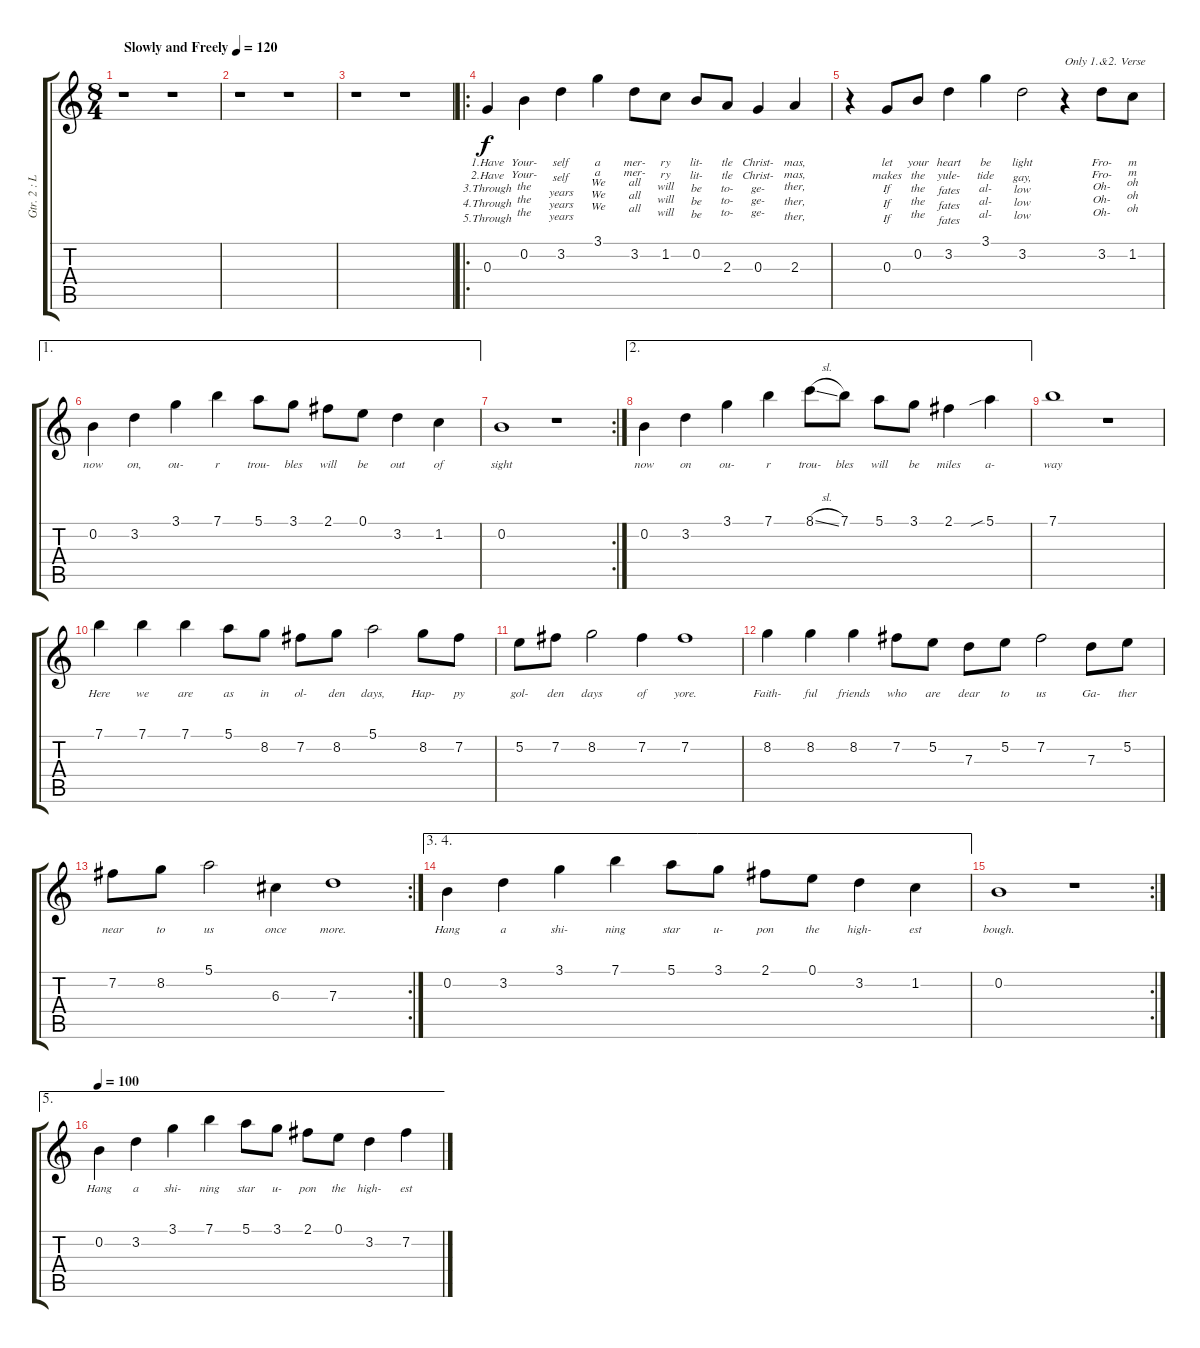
\track ("Gtr. 2 : Lead" "Gtr. 2 : L") {instrument electricguitarjazz}
\staff {score tabs}
\tuning (E4 B3 G3 D3 A2 E2) {hide}
\ts (8 4)
\tempo (120 "Slowly and Freely")
\clef g2
\ks c
r.1{dy f instrument electricguitarjazz} r.1 |
r.1 r.1 |
r.1 r.1 |
\ro
0.3.4{lyrics (0 "1.Have") lyrics (1 "2.Have") lyrics (2 "3.Through") lyrics (3 "4.Through") lyrics (4 "5.Through")} 0.2.4{lyrics (0 "Your-") lyrics (1 "Your-") lyrics (2 "the") lyrics (3 "the") lyrics (4 "the")} 3.2.4{lyrics (0 "self") lyrics (1 "self") lyrics (2 "years") lyrics (3 "years") lyrics (4 "years")} 3.1.4{lyrics (0 "a") lyrics (1 "a") lyrics (2 "We") lyrics (3 "We") lyrics (4 "We")} 3.2.8{lyrics (0 "mer-") lyrics (1 "mer-") lyrics (2 "all") lyrics (3 "all") lyrics (4 "all")} 1.2.8{lyrics (0 "ry") lyrics (1 "ry") lyrics (2 "will") lyrics (3 "will") lyrics (4 "will")} 0.2.8{lyrics (0 "lit-") lyrics (1 "lit-") lyrics (2 "be") lyrics (3 "be") lyrics (4 "be")} 2.3.8{lyrics (0 "tle") lyrics (1 "tle") lyrics (2 "to-") lyrics (3 "to-") lyrics (4 "to-")} 0.3.4{lyrics (0 "Christ-") lyrics (1 "Christ-") lyrics (2 "ge-") lyrics (3 "ge-") lyrics (4 "ge-")} 2.3.4{lyrics (0 "mas,") lyrics (1 "mas,") lyrics (2 "ther,") lyrics (3 "ther,") lyrics (4 "ther,")} |
r.4 0.3.8{lyrics (0 "let") lyrics (1 "makes") lyrics (2 "If") lyrics (3 "If") lyrics (4 "If")} 0.2.8{lyrics (0 "your") lyrics (1 "the") lyrics (2 "the") lyrics (3 "the") lyrics (4 "the")} 3.2.4{lyrics (0 "heart") lyrics (1 "yule-") lyrics (2 "fates") lyrics (3 "fates") lyrics (4 "fates")} 3.1.4{lyrics (0 "be") lyrics (1 "tide") lyrics (2 "al-") lyrics (3 "al-") lyrics (4 "al-")} 3.2.2{lyrics (0 "light") lyrics (1 "gay,") lyrics (2 "low") lyrics (3 "low") lyrics (4 "low")} r.4{txt "Only 1.&2. Verse"} 3.2.8{lyrics (0 "Fro-") lyrics (1 "Fro-") lyrics (2 "Oh-") lyrics (3 "Oh-") lyrics (4 "Oh-")} 1.2.8{lyrics (0 "m") lyrics (1 "m") lyrics (2 "oh") lyrics (3 "oh") lyrics (4 "oh")} |
\ae 1
0.2.4{lyrics (0 "now") lyrics (1 "") lyrics (2 "") lyrics (3 "") lyrics (4 "")} 3.2.4{lyrics (0 "on,") lyrics (1 "") lyrics (2 "") lyrics (3 "") lyrics (4 "")} 3.1.4{lyrics (0 "ou-") lyrics (1 "") lyrics (2 "") lyrics (3 "") lyrics (4 "")} 7.1.4{lyrics (0 "r") lyrics (1 "") lyrics (2 "") lyrics (3 "") lyrics (4 "")} 5.1.8{lyrics (0 "trou-") lyrics (1 "") lyrics (2 "") lyrics (3 "") lyrics (4 "")} 3.1.8{lyrics (0 "bles") lyrics (1 "") lyrics (2 "") lyrics (3 "") lyrics (4 "")} 2.1.8{lyrics (0 "will") lyrics (1 "") lyrics (2 "") lyrics (3 "") lyrics (4 "")} 0.1.8{lyrics (0 "be") lyrics (1 "") lyrics (2 "") lyrics (3 "") lyrics (4 "")} 3.2.4{lyrics (0 "out") lyrics (1 "") lyrics (2 "") lyrics (3 "") lyrics (4 "")} 1.2.4{lyrics (0 "of") lyrics (1 "") lyrics (2 "") lyrics (3 "") lyrics (4 "")} |
\rc 2
0.2.1{lyrics (0 "sight") lyrics (1 "") lyrics (2 "") lyrics (3 "") lyrics (4 "")} r.1 |
\ae 2
0.2.4{lyrics (0 "now") lyrics (1 "") lyrics (2 "") lyrics (3 "") lyrics (4 "")} 3.2.4{lyrics (0 "on") lyrics (1 "") lyrics (2 "") lyrics (3 "") lyrics (4 "")} 3.1.4{lyrics (0 "ou-") lyrics (1 "") lyrics (2 "") lyrics (3 "") lyrics (4 "")} 7.1.4{lyrics (0 "r") lyrics (1 "") lyrics (2 "") lyrics (3 "") lyrics (4 "")} 8.1{sl}.8{lyrics (0 "trou-") lyrics (1 "") lyrics (2 "") lyrics (3 "") lyrics (4 "")} 7.1.8{lyrics (0 "bles") lyrics (1 "") lyrics (2 "") lyrics (3 "") lyrics (4 "")} 5.1.8{lyrics (0 "will") lyrics (1 "") lyrics (2 "") lyrics (3 "") lyrics (4 "")} 3.1.8{lyrics (0 "be") lyrics (1 "") lyrics (2 "") lyrics (3 "") lyrics (4 "")} 2.1.4{lyrics (0 "miles") lyrics (1 "") lyrics (2 "") lyrics (3 "") lyrics (4 "")} 5.1{sib}.4{lyrics (0 "a-") lyrics (1 "") lyrics (2 "") lyrics (3 "") lyrics (4 "")} |
7.1.1{lyrics (0 "way") lyrics (1 "") lyrics (2 "") lyrics (3 "") lyrics (4 "")} r.1 |
7.1.4{lyrics (0 "Here") lyrics (1 "") lyrics (2 "") lyrics (3 "") lyrics (4 "")} 7.1.4{lyrics (0 "we") lyrics (1 "") lyrics (2 "") lyrics (3 "") lyrics (4 "")} 7.1.4{lyrics (0 "are") lyrics (1 "") lyrics (2 "") lyrics (3 "") lyrics (4 "")} 5.1.8{lyrics (0 "as") lyrics (1 "") lyrics (2 "") lyrics (3 "") lyrics (4 "")} 8.2.8{lyrics (0 "in") lyrics (1 "") lyrics (2 "") lyrics (3 "") lyrics (4 "")} 7.2.8{lyrics (0 "ol-") lyrics (1 "") lyrics (2 "") lyrics (3 "") lyrics (4 "")} 8.2.8{lyrics (0 "den") lyrics (1 "") lyrics (2 "") lyrics (3 "") lyrics (4 "")} 5.1.2{lyrics (0 "days,") lyrics (1 "") lyrics (2 "") lyrics (3 "") lyrics (4 "")} 8.2.8{lyrics (0 "Hap-") lyrics (1 "") lyrics (2 "") lyrics (3 "") lyrics (4 "")} 7.2.8{lyrics (0 "py") lyrics (1 "") lyrics (2 "") lyrics (3 "") lyrics (4 "")} |
5.2.8{lyrics (0 "gol-") lyrics (1 "") lyrics (2 "") lyrics (3 "") lyrics (4 "")} 7.2.8{lyrics (0 "den") lyrics (1 "") lyrics (2 "") lyrics (3 "") lyrics (4 "")} 8.2.2{lyrics (0 "days") lyrics (1 "") lyrics (2 "") lyrics (3 "") lyrics (4 "")} 7.2.4{lyrics (0 "of") lyrics (1 "") lyrics (2 "") lyrics (3 "") lyrics (4 "")} 7.2.1{lyrics (0 "yore.") lyrics (1 "") lyrics (2 "") lyrics (3 "") lyrics (4 "")} |
8.2.4{lyrics (0 "Faith-") lyrics (1 "") lyrics (2 "") lyrics (3 "") lyrics (4 "")} 8.2.4{lyrics (0 "ful") lyrics (1 "") lyrics (2 "") lyrics (3 "") lyrics (4 "")} 8.2.4{lyrics (0 "friends") lyrics (1 "") lyrics (2 "") lyrics (3 "") lyrics (4 "")} 7.2.8{lyrics (0 "who") lyrics (1 "") lyrics (2 "") lyrics (3 "") lyrics (4 "")} 5.2.8{lyrics (0 "are") lyrics (1 "") lyrics (2 "") lyrics (3 "") lyrics (4 "")} 7.3.8{lyrics (0 "dear") lyrics (1 "") lyrics (2 "") lyrics (3 "") lyrics (4 "")} 5.2.8{lyrics (0 "to") lyrics (1 "") lyrics (2 "") lyrics (3 "") lyrics (4 "")} 7.2.2{lyrics (0 "us") lyrics (1 "") lyrics (2 "") lyrics (3 "") lyrics (4 "")} 7.3.8{lyrics (0 "Ga-") lyrics (1 "") lyrics (2 "") lyrics (3 "") lyrics (4 "")} 5.2.8{lyrics (0 "ther") lyrics (1 "") lyrics (2 "") lyrics (3 "") lyrics (4 "")} |
\rc 2
7.2.8{lyrics (0 "near") lyrics (1 "") lyrics (2 "") lyrics (3 "") lyrics (4 "")} 8.2.8{lyrics (0 "to") lyrics (1 "") lyrics (2 "") lyrics (3 "") lyrics (4 "")} 5.1.2{lyrics (0 "us") lyrics (1 "") lyrics (2 "") lyrics (3 "") lyrics (4 "")} 6.3.4{lyrics (0 "once") lyrics (1 "") lyrics (2 "") lyrics (3 "") lyrics (4 "")} 7.3.1{lyrics (0 "more.") lyrics (1 "") lyrics (2 "") lyrics (3 "") lyrics (4 "")} |
\ae (3 4)
0.2.4{lyrics (0 "Hang") lyrics (1 "") lyrics (2 "") lyrics (3 "") lyrics (4 "")} 3.2.4{lyrics (0 "a") lyrics (1 "") lyrics (2 "") lyrics (3 "") lyrics (4 "")} 3.1.4{lyrics (0 "shi-") lyrics (1 "") lyrics (2 "") lyrics (3 "") lyrics (4 "")} 7.1.4{lyrics (0 "ning") lyrics (1 "") lyrics (2 "") lyrics (3 "") lyrics (4 "")} 5.1.8{lyrics (0 "star") lyrics (1 "") lyrics (2 "") lyrics (3 "") lyrics (4 "")} 3.1.8{lyrics (0 "u-") lyrics (1 "") lyrics (2 "") lyrics (3 "") lyrics (4 "")} 2.1.8{lyrics (0 "pon") lyrics (1 "") lyrics (2 "") lyrics (3 "") lyrics (4 "")} 0.1.8{lyrics (0 "the") lyrics (1 "") lyrics (2 "") lyrics (3 "") lyrics (4 "")} 3.2.4{lyrics (0 "high-") lyrics (1 "") lyrics (2 "") lyrics (3 "") lyrics (4 "")} 1.2.4{lyrics (0 "est") lyrics (1 "") lyrics (2 "") lyrics (3 "") lyrics (4 "")} |
\rc 2
0.2.1{lyrics (0 "bough.") lyrics (1 "") lyrics (2 "") lyrics (3 "") lyrics (4 "")} r.1 |
\ae 5
\tempo 100
0.2.4{lyrics (0 "Hang") lyrics (1 "") lyrics (2 "") lyrics (3 "") lyrics (4 "")} 3.2.4{lyrics (0 "a") lyrics (1 "") lyrics (2 "") lyrics (3 "") lyrics (4 "")} 3.1.4{lyrics (0 "shi-") lyrics (1 "") lyrics (2 "") lyrics (3 "") lyrics (4 "")} 7.1.4{lyrics (0 "ning") lyrics (1 "") lyrics (2 "") lyrics (3 "") lyrics (4 "")} 5.1.8{lyrics (0 "star") lyrics (1 "") lyrics (2 "") lyrics (3 "") lyrics (4 "")} 3.1.8{lyrics (0 "u-") lyrics (1 "") lyrics (2 "") lyrics (3 "") lyrics (4 "")} 2.1.8{lyrics (0 "pon") lyrics (1 "") lyrics (2 "") lyrics (3 "") lyrics (4 "")} 0.1.8{lyrics (0 "the") lyrics (1 "") lyrics (2 "") lyrics (3 "") lyrics (4 "")} 3.2.4{lyrics (0 "high-") lyrics (1 "") lyrics (2 "") lyrics (3 "") lyrics (4 "")} 7.2.4{lyrics (0 "est") lyrics (1 "") lyrics (2 "") lyrics (3 "") lyrics (4 "")}
